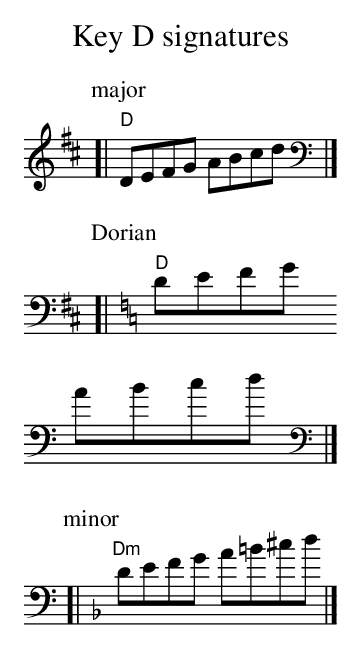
X:1
T: Key D signatures
K: D
P: major
[| "D"DEFG ABcd |]
P: Dorian
K: Ddor clef=bass
[| "D"DEFG ABcd |]
P: minor
K: Dmin clef=bass
[| "Dm"DEFG A=B^cd |]
